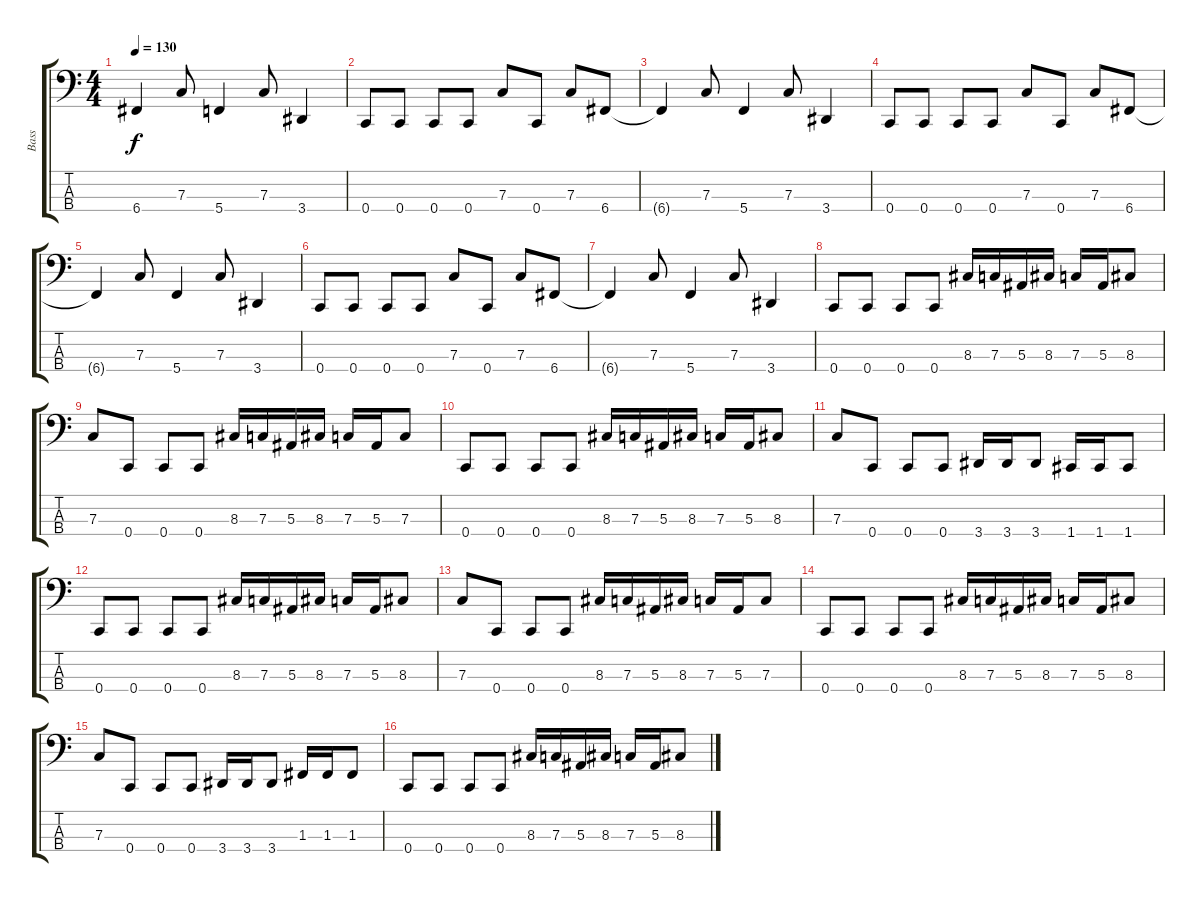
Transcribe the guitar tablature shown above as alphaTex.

\track ("Bass" "Bass") {instrument electricbassfinger}
\staff {score tabs}
\tuning (Eb2 Bb1 F1 C1) {hide}
\ts (4 4)
\tempo 130
\clef f4
\ks c
6.4{t}.4{dy f} 7.3.8 5.4.4 7.3.8 3.4.4 |
0.4.8 0.4.8 0.4.8 0.4.8 7.3.8 0.4.8 7.3.8 6.4.8 |
6.4{t}.4 7.3.8 5.4.4 7.3.8 3.4.4 |
0.4.8 0.4.8 0.4.8 0.4.8 7.3.8 0.4.8 7.3.8 6.4.8 |
6.4{t}.4 7.3.8 5.4.4 7.3.8 3.4.4 |
0.4.8 0.4.8 0.4.8 0.4.8 7.3.8 0.4.8 7.3.8 6.4.8 |
6.4{t}.4 7.3.8 5.4.4 7.3.8 3.4.4 |
0.4.8 0.4.8 0.4.8 0.4.8 8.3.16 7.3.16 5.3.16 8.3.16 7.3.16 5.3.16 8.3.8 |
7.3.8 0.4.8 0.4.8 0.4.8 8.3.16 7.3.16 5.3.16 8.3.16 7.3.16 5.3.16 7.3.8 |
0.4.8 0.4.8 0.4.8 0.4.8 8.3.16 7.3.16 5.3.16 8.3.16 7.3.16 5.3.16 8.3.8 |
7.3.8 0.4.8 0.4.8 0.4.8 3.4.16 3.4.16 3.4.8 1.4.16 1.4.16 1.4.8 |
0.4.8 0.4.8 0.4.8 0.4.8 8.3.16 7.3.16 5.3.16 8.3.16 7.3.16 5.3.16 8.3.8 |
7.3.8 0.4.8 0.4.8 0.4.8 8.3.16 7.3.16 5.3.16 8.3.16 7.3.16 5.3.16 7.3.8 |
0.4.8 0.4.8 0.4.8 0.4.8 8.3.16 7.3.16 5.3.16 8.3.16 7.3.16 5.3.16 8.3.8 |
7.3.8 0.4.8 0.4.8 0.4.8 3.4.16 3.4.16 3.4.8 1.3.16 1.3.16 1.3.8 |
0.4.8 0.4.8 0.4.8 0.4.8 8.3.16 7.3.16 5.3.16 8.3.16 7.3.16 5.3.16 8.3.8
